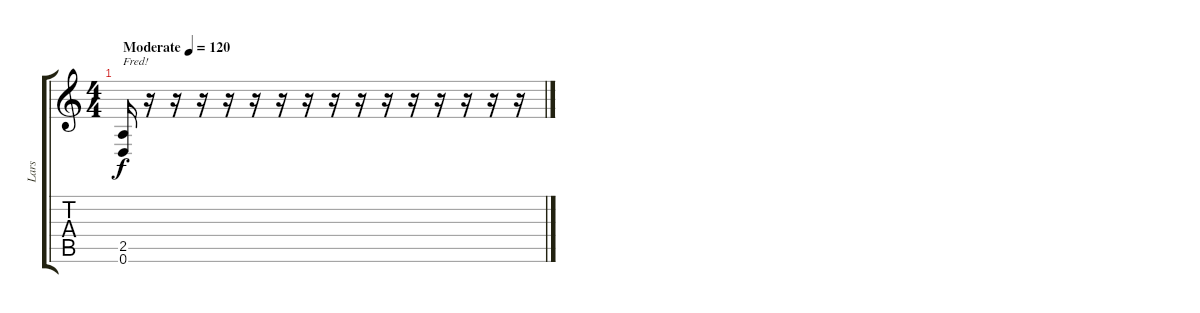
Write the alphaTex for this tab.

\track ("Lars" "Lars") {instrument overdrivenguitar}
\staff {score tabs}
\tuning (D4 A3 F3 C3 G2 D2) {hide}
\ts (4 4)
\tempo (120 "Moderate")
\clef g2
\ks c
(2.5 0.6).16{txt "Fred!" dy f instrument overdrivenguitar} r.16 r.16 r.16 r.16 r.16 r.16 r.16 r.16 r.16 r.16 r.16 r.16 r.16 r.16 r.16
